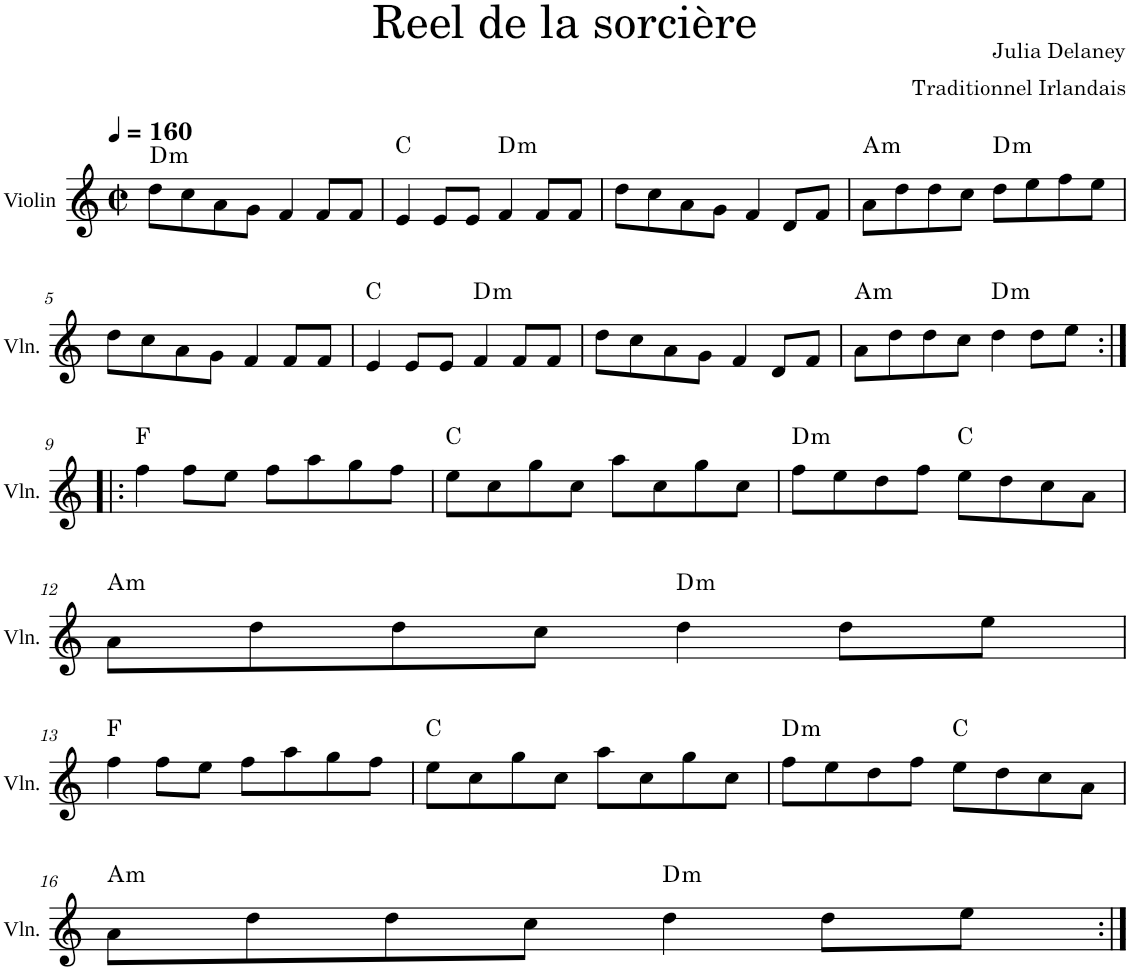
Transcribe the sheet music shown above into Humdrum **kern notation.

**kern	**harte
*part1	*part1
*staff1	*
*I"Violin	*
*I'Vln.	*
*clefG2	*
*k[]	*
*M4/4	*
*met(c|)	*
*MM160	*
=1	=1
!	!LO:H:kt=m
8dd\L	D:min
8cc\	.
8a\	.
8g\J	.
4f/	.
8f/L	.
8f/J	.
=2	=2
4e/	C:maj
8e/L	.
8e/J	.
!	!LO:H:kt=m
4f/	D:min
8f/L	.
8f/J	.
=3	=3
8dd\L	.
8cc\	.
8a\	.
8g\J	.
4f/	.
8d/L	.
8f/J	.
=4	=4
!	!LO:H:kt=m
8a\L	A:min
8dd\	.
8dd\	.
8cc\J	.
!	!LO:H:kt=m
8dd\L	D:min
8ee\	.
8ff\	.
8ee\J	.
!!LO:LB:g=z
=5	=5
8dd\L	.
8cc\	.
8a\	.
8g\J	.
4f/	.
8f/L	.
8f/J	.
=6	=6
4e/	C:maj
8e/L	.
8e/J	.
!	!LO:H:kt=m
4f/	D:min
8f/L	.
8f/J	.
=7	=7
8dd\L	.
8cc\	.
8a\	.
8g\J	.
4f/	.
8d/L	.
8f/J	.
=8	=8
!	!LO:H:kt=m
8a\L	A:min
8dd\	.
8dd\	.
8cc\J	.
!	!LO:H:kt=m
4dd\	D:min
8dd\L	.
8ee\J	.
!!LO:LB:g=z
=9:|!|:	=9:|!|:
4ff\	F:maj
8ff\L	.
8ee\J	.
8ff\L	.
8aa\	.
8gg\	.
8ff\J	.
=10	=10
8ee\L	C:maj
8cc\	.
8gg\	.
8cc\J	.
8aa\L	.
8cc\	.
8gg\	.
8cc\J	.
=11	=11
!	!LO:H:kt=m
8ff\L	D:min
8ee\	.
8dd\	.
8ff\J	.
8ee\L	C:maj
8dd\	.
8cc\	.
8a\J	.
!!LO:LB:g=z
=12	=12
!	!LO:H:kt=m
8a\L	A:min
8dd\	.
8dd\	.
8cc\J	.
!	!LO:H:kt=m
4dd\	D:min
8dd\L	.
8ee\J	.
!!LO:LB:g=z
=13	=13
4ff\	F:maj
8ff\L	.
8ee\J	.
8ff\L	.
8aa\	.
8gg\	.
8ff\J	.
=14	=14
8ee\L	C:maj
8cc\	.
8gg\	.
8cc\J	.
8aa\L	.
8cc\	.
8gg\	.
8cc\J	.
=15	=15
!	!LO:H:kt=m
8ff\L	D:min
8ee\	.
8dd\	.
8ff\J	.
8ee\L	C:maj
8dd\	.
8cc\	.
8a\J	.
!!LO:LB:g=z
=16	=16
!	!LO:H:kt=m
8a\L	A:min
8dd\	.
8dd\	.
8cc\J	.
!	!LO:H:kt=m
4dd\	D:min
8dd\L	.
8ee\J	.
=:|!	=:|!
*-	*-
